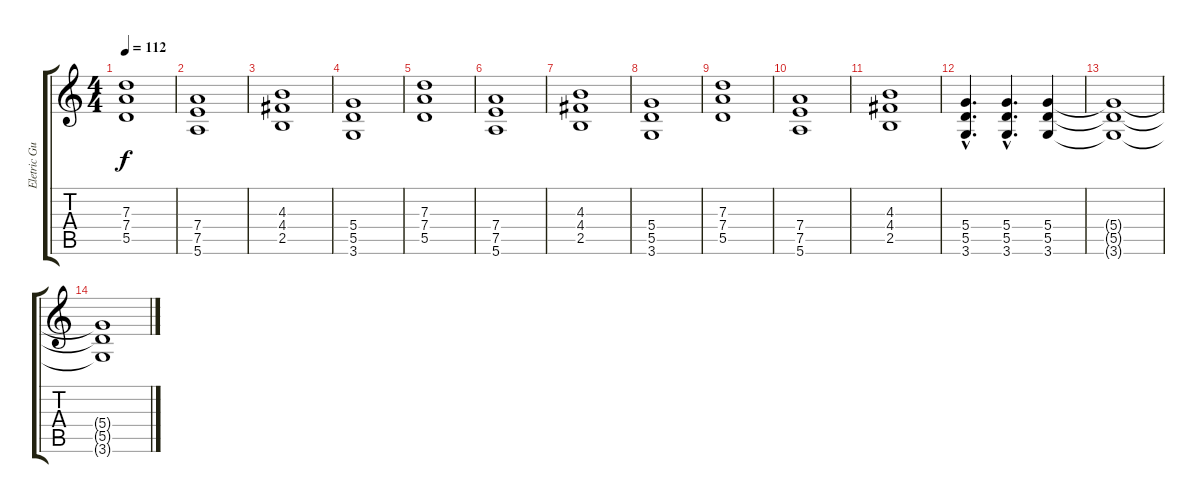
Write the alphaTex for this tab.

\track ("Eletric Guitar" "Eletric Gu") {instrument overdrivenguitar}
\staff {score tabs}
\tuning (E4 B3 G3 D3 A2 E2) {hide}
\ts (4 4)
\tempo 112
\clef g2
\ks c
(7.3 7.4 5.5).1{dy f} |
(7.4 7.5 5.6).1 |
(4.3 4.4 2.5).1 |
(5.4 5.5 3.6).1 |
(7.3 7.4 5.5).1 |
(7.4 7.5 5.6).1 |
(4.3 4.4 2.5).1 |
(5.4 5.5 3.6).1 |
(7.3 7.4 5.5).1 |
(7.4 7.5 5.6).1 |
(4.3 4.4 2.5).1 |
(5.4{hac} 5.5{hac} 3.6{hac}).4{d} (5.4{hac} 5.5{hac} 3.6{hac}).4{d} (5.4 5.5 3.6).4 |
(5.4{t} 5.5{t} 3.6{t}).1{volume 0} |
(5.4{t} 5.5{t} 3.6{t}).1
